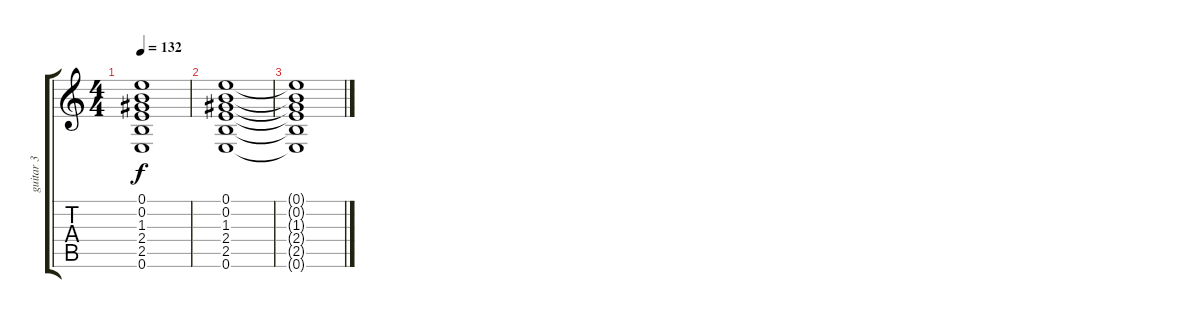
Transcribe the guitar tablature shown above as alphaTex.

\track ("guitar 3" "guitar 3") {instrument electricguitarjazz}
\staff {score tabs}
\tuning (E4 B3 G3 D3 A2 E2) {hide}
\ts (4 4)
\tempo 132
\clef g2
\ks c
(0.1{t} 0.2{t} 1.3{t} 2.4{t} 2.5{t} 0.6{t}).1{dy f} |
(0.1 0.2 1.3 2.4 2.5 0.6).1 |
(0.1{t} 0.2{t} 1.3{t} 2.4{t} 2.5{t} 0.6{t}).1
